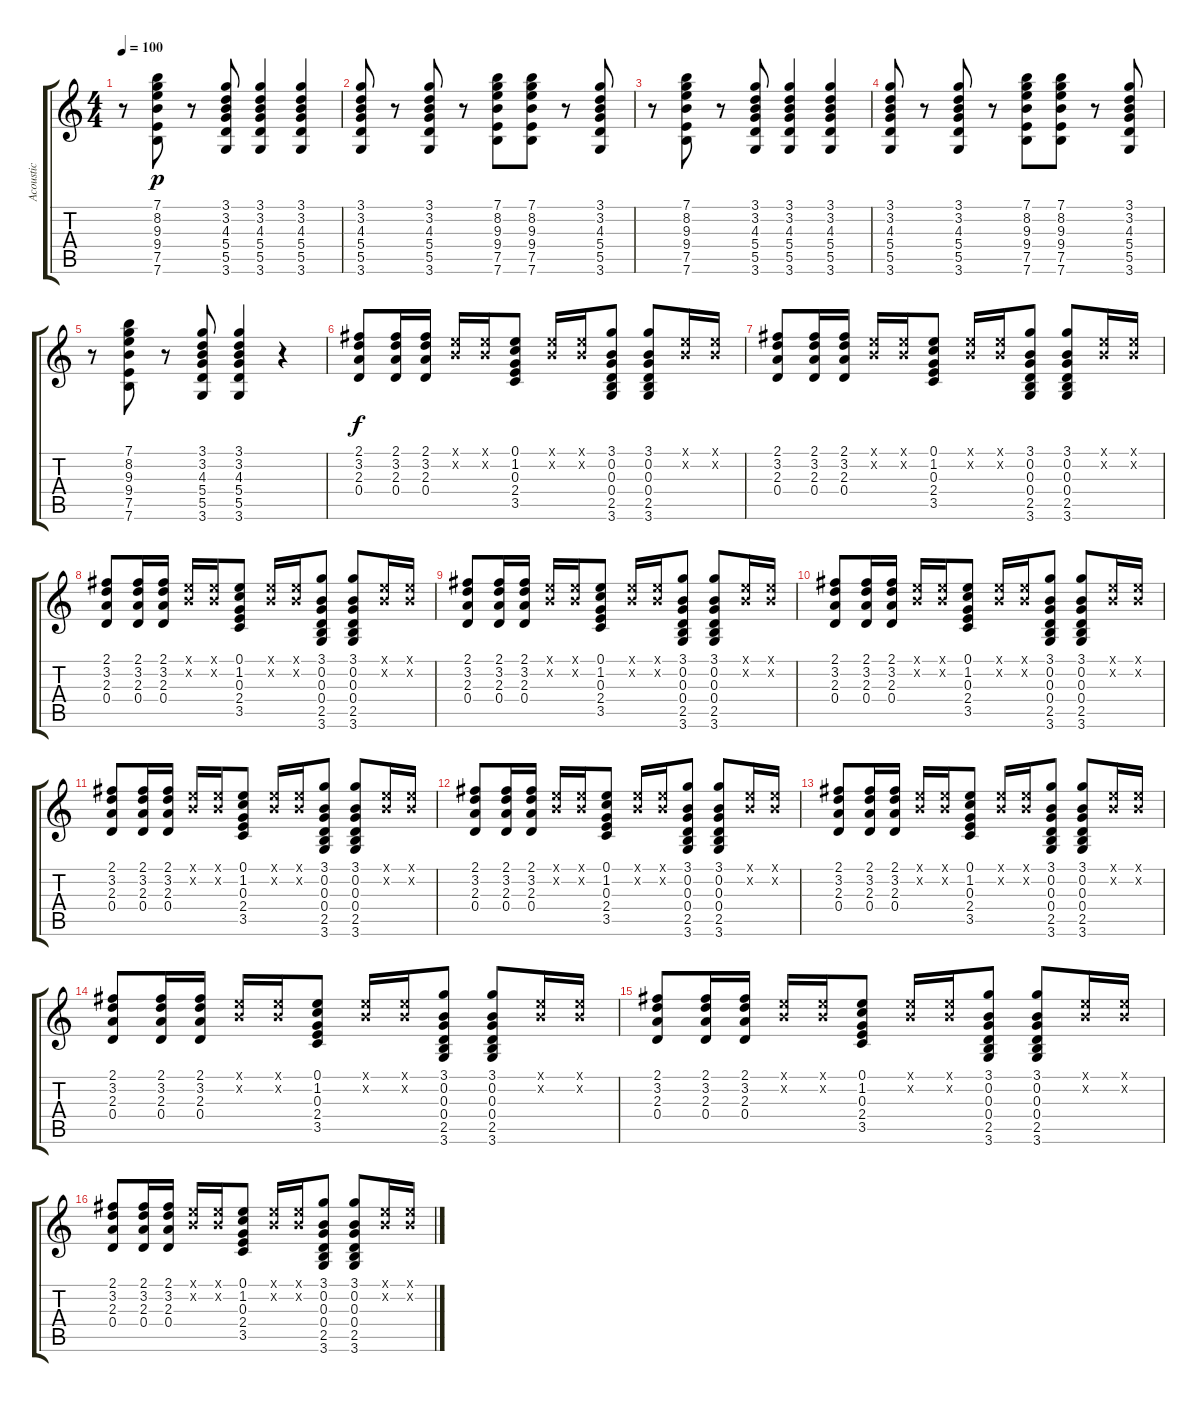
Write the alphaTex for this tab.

\track ("Acoustic" "Acoustic") {instrument acousticguitarsteel}
\staff {score tabs}
\tuning (E4 B3 G3 D3 A2 E2) {hide}
\ts (4 4)
\tempo 100
\clef g2
\ks c
r.8{dy p} (7.1 8.2 9.3 9.4 7.5 7.6).8 r.8 (3.1 3.2 4.3 5.4 5.5 3.6).8 (3.1 3.2 4.3 5.4 5.5 3.6).4 (3.1 3.2 4.3 5.4 5.5 3.6).4 |
(3.1 3.2 4.3 5.4 5.5 3.6).8 r.8 (3.1 3.2 4.3 5.4 5.5 3.6).8 r.8 (7.1 8.2 9.3 9.4 7.5 7.6).8 (7.1 8.2 9.3 9.4 7.5 7.6).8 r.8 (3.1 3.2 4.3 5.4 5.5 3.6).8 |
r.8 (7.1 8.2 9.3 9.4 7.5 7.6).8 r.8 (3.1 3.2 4.3 5.4 5.5 3.6).8 (3.1 3.2 4.3 5.4 5.5 3.6).4 (3.1 3.2 4.3 5.4 5.5 3.6).4 |
(3.1 3.2 4.3 5.4 5.5 3.6).8 r.8 (3.1 3.2 4.3 5.4 5.5 3.6).8 r.8 (7.1 8.2 9.3 9.4 7.5 7.6).8 (7.1 8.2 9.3 9.4 7.5 7.6).8 r.8 (3.1 3.2 4.3 5.4 5.5 3.6).8 |
r.8 (7.1 8.2 9.3 9.4 7.5 7.6).8 r.8 (3.1 3.2 4.3 5.4 5.5 3.6).8 (3.1 3.2 4.3 5.4 5.5 3.6).4 r.4 |
(2.1 3.2 2.3 0.4).8{dy f} (2.1 3.2 2.3 0.4).16 (2.1 3.2 2.3 0.4).16 (0.1{x} 0.2{x}).16 (0.1{x} 0.2{x}).16 (0.1 1.2 0.3 2.4 3.5).8 (0.1{x} 0.2{x}).16 (0.1{x} 0.2{x}).16 (3.1 0.2 0.3 0.4 2.5 3.6).8 (3.1 0.2 0.3 0.4 2.5 3.6).8 (0.1{x} 0.2{x}).16 (0.1{x} 0.2{x}).16 |
(2.1 3.2 2.3 0.4).8 (2.1 3.2 2.3 0.4).16 (2.1 3.2 2.3 0.4).16 (0.1{x} 0.2{x}).16 (0.1{x} 0.2{x}).16 (0.1 1.2 0.3 2.4 3.5).8 (0.1{x} 0.2{x}).16 (0.1{x} 0.2{x}).16 (3.1 0.2 0.3 0.4 2.5 3.6).8 (3.1 0.2 0.3 0.4 2.5 3.6).8 (0.1{x} 0.2{x}).16 (0.1{x} 0.2{x}).16 |
(2.1 3.2 2.3 0.4).8 (2.1 3.2 2.3 0.4).16 (2.1 3.2 2.3 0.4).16 (0.1{x} 0.2{x}).16 (0.1{x} 0.2{x}).16 (0.1 1.2 0.3 2.4 3.5).8 (0.1{x} 0.2{x}).16 (0.1{x} 0.2{x}).16 (3.1 0.2 0.3 0.4 2.5 3.6).8 (3.1 0.2 0.3 0.4 2.5 3.6).8 (0.1{x} 0.2{x}).16 (0.1{x} 0.2{x}).16 |
(2.1 3.2 2.3 0.4).8 (2.1 3.2 2.3 0.4).16 (2.1 3.2 2.3 0.4).16 (0.1{x} 0.2{x}).16 (0.1{x} 0.2{x}).16 (0.1 1.2 0.3 2.4 3.5).8 (0.1{x} 0.2{x}).16 (0.1{x} 0.2{x}).16 (3.1 0.2 0.3 0.4 2.5 3.6).8 (3.1 0.2 0.3 0.4 2.5 3.6).8 (0.1{x} 0.2{x}).16 (0.1{x} 0.2{x}).16 |
(2.1 3.2 2.3 0.4).8 (2.1 3.2 2.3 0.4).16 (2.1 3.2 2.3 0.4).16 (0.1{x} 0.2{x}).16 (0.1{x} 0.2{x}).16 (0.1 1.2 0.3 2.4 3.5).8 (0.1{x} 0.2{x}).16 (0.1{x} 0.2{x}).16 (3.1 0.2 0.3 0.4 2.5 3.6).8 (3.1 0.2 0.3 0.4 2.5 3.6).8 (0.1{x} 0.2{x}).16 (0.1{x} 0.2{x}).16 |
(2.1 3.2 2.3 0.4).8 (2.1 3.2 2.3 0.4).16 (2.1 3.2 2.3 0.4).16 (0.1{x} 0.2{x}).16 (0.1{x} 0.2{x}).16 (0.1 1.2 0.3 2.4 3.5).8 (0.1{x} 0.2{x}).16 (0.1{x} 0.2{x}).16 (3.1 0.2 0.3 0.4 2.5 3.6).8 (3.1 0.2 0.3 0.4 2.5 3.6).8 (0.1{x} 0.2{x}).16 (0.1{x} 0.2{x}).16 |
(2.1 3.2 2.3 0.4).8 (2.1 3.2 2.3 0.4).16 (2.1 3.2 2.3 0.4).16 (0.1{x} 0.2{x}).16 (0.1{x} 0.2{x}).16 (0.1 1.2 0.3 2.4 3.5).8 (0.1{x} 0.2{x}).16 (0.1{x} 0.2{x}).16 (3.1 0.2 0.3 0.4 2.5 3.6).8 (3.1 0.2 0.3 0.4 2.5 3.6).8 (0.1{x} 0.2{x}).16 (0.1{x} 0.2{x}).16 |
(2.1 3.2 2.3 0.4).8 (2.1 3.2 2.3 0.4).16 (2.1 3.2 2.3 0.4).16 (0.1{x} 0.2{x}).16 (0.1{x} 0.2{x}).16 (0.1 1.2 0.3 2.4 3.5).8 (0.1{x} 0.2{x}).16 (0.1{x} 0.2{x}).16 (3.1 0.2 0.3 0.4 2.5 3.6).8 (3.1 0.2 0.3 0.4 2.5 3.6).8 (0.1{x} 0.2{x}).16 (0.1{x} 0.2{x}).16 |
(2.1 3.2 2.3 0.4).8 (2.1 3.2 2.3 0.4).16 (2.1 3.2 2.3 0.4).16 (0.1{x} 0.2{x}).16 (0.1{x} 0.2{x}).16 (0.1 1.2 0.3 2.4 3.5).8 (0.1{x} 0.2{x}).16 (0.1{x} 0.2{x}).16 (3.1 0.2 0.3 0.4 2.5 3.6).8 (3.1 0.2 0.3 0.4 2.5 3.6).8 (0.1{x} 0.2{x}).16 (0.1{x} 0.2{x}).16 |
(2.1 3.2 2.3 0.4).8 (2.1 3.2 2.3 0.4).16 (2.1 3.2 2.3 0.4).16 (0.1{x} 0.2{x}).16 (0.1{x} 0.2{x}).16 (0.1 1.2 0.3 2.4 3.5).8 (0.1{x} 0.2{x}).16 (0.1{x} 0.2{x}).16 (3.1 0.2 0.3 0.4 2.5 3.6).8 (3.1 0.2 0.3 0.4 2.5 3.6).8 (0.1{x} 0.2{x}).16 (0.1{x} 0.2{x}).16 |
(2.1 3.2 2.3 0.4).8 (2.1 3.2 2.3 0.4).16 (2.1 3.2 2.3 0.4).16 (0.1{x} 0.2{x}).16 (0.1{x} 0.2{x}).16 (0.1 1.2 0.3 2.4 3.5).8 (0.1{x} 0.2{x}).16 (0.1{x} 0.2{x}).16 (3.1 0.2 0.3 0.4 2.5 3.6).8 (3.1 0.2 0.3 0.4 2.5 3.6).8 (0.1{x} 0.2{x}).16 (0.1{x} 0.2{x}).16
